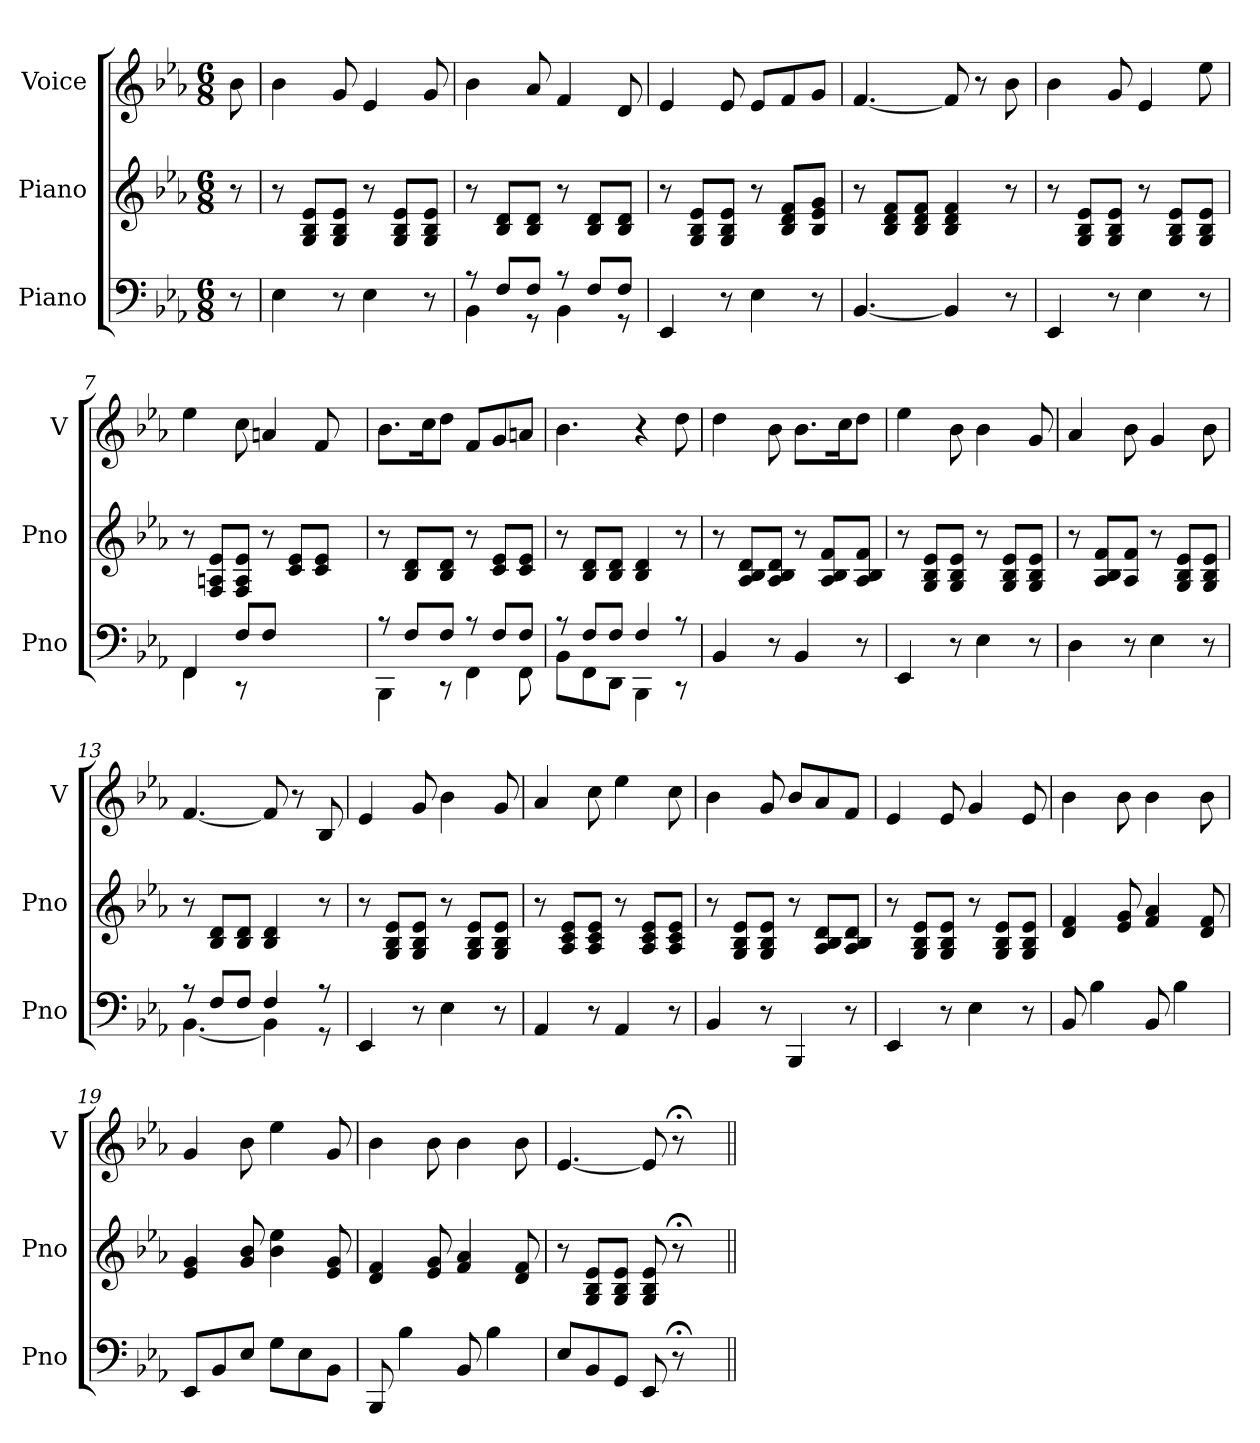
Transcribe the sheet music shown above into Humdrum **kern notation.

**kern	**kern	**kern
*part3	*part2	*part1
*staff3	*staff2	*staff1
*I"Piano	*I"Piano	*I"Voice
*I'Pno	*I'Pno	*I'V
*clefF4	*clefG2	*clefG2
*k[b-e-a-]	*k[b-e-a-]	*k[b-e-a-]
*M6/8	*M6/8	*M6/8
*MM118	*MM118	*MM118
=1	=1	=1
8r	8r	8b-\
=2	=2	=2
4E-\	8r	4b-\
.	8G/ 8B-/ 8e-/L	.
8r	8G/ 8B-/ 8e-/J	8g/
4E-\	8r	4e-/
.	8G/ 8B-/ 8e-/L	.
8r	8G/ 8B-/ 8e-/J	8g/
=3	=3	=3
*^	*	*
8r	4BB-\	8r	4b-\
8F/L	.	8B-/ 8d/L	.
8F/J	8r	8B-/ 8d/J	8a-/
8r	4BB-\	8r	4f/
8F/L	.	8B-/ 8d/L	.
8F/J	8r	8B-/ 8d/J	8d/
*v	*v	*	*
=4	=4	=4
4EE-/	8r	4e-/
.	8G/ 8B-/ 8e-/L	.
8r	8G/ 8B-/ 8e-/J	8e-/
4E-\	8r	8e-/L
.	8B-/ 8d/ 8f/L	8f/
8r	8B-/ 8e-/ 8g/J	8g/J
=5	=5	=5
[4.BB-/	8r	[4.f/
.	8B-/ 8d/ 8f/L	.
.	8B-/ 8d/ 8f/J	.
4BB-/]	4B-/ 4d/ 4f/	8f/]
.	.	8r
8r	8r	8b-\
=6	=6	=6
4EE-/	8r	4b-\
.	8G/ 8B-/ 8e-/L	.
8r	8G/ 8B-/ 8e-/J	8g/
4E-\	8r	4e-/
.	8G/ 8B-/ 8e-/L	.
8r	8G/ 8B-/ 8e-/J	8ee-\
!!LO:LB:g=z
=7	=7	=7
*^	*	*
4FF/	4FF\	8r	4ee-\
.	.	8F/ 8An/ 8e-/L	.
8F/L	8r	8F/ 8A/ 8e-/J	8cc\
8F/J	4.ryy	8r	4an/
4.ryy	.	8c/ 8e-/L	.
.	.	8c/ 8e-/J	8f/
.	8ryy	8ryy	8ryy
=8	=8	=8	=8
8r	4BBB-\	8r	8.b-\L
8F/L	.	8B-/ 8d/L	.
.	.	.	16cc\K
8F/J	8r	8B-/ 8d/J	8dd\J
8r	4FF\	8r	8f/L
8F/L	.	8c/ 8e-/L	8g/
8F/J	8FF\	8c/ 8e-/J	8an/J
=9	=9	=9	=9
8r	8BB-\L	8r	4.b-\
8F/L	8FF\	8B-/ 8d/L	.
8F/J	8DD\J	8B-/ 8d/J	.
4F/	4BBB-\	4B-/ 4d/	4r
8r	8r	8r	8dd\
*v	*v	*	*
=10	=10	=10
4BB-/	8r	4dd\
.	8A-/ 8B-/ 8d/L	.
8r	8A-/ 8B-/ 8d/J	8b-\
4BB-/	8r	8.b-\L
.	8A-/ 8B-/ 8f/L	.
.	.	16cc\K
8r	8A-/ 8B-/ 8f/J	8dd\J
=11	=11	=11
4EE-/	8r	4ee-\
.	8G/ 8B-/ 8e-/L	.
8r	8G/ 8B-/ 8e-/J	8b-\
4E-\	8r	4b-\
.	8G/ 8B-/ 8e-/L	.
8r	8G/ 8B-/ 8e-/J	8g/
!!LO:LB:g=z
=12	=12	=12
4D\	8r	4a-/
.	8A-/ 8B-/ 8f/L	.
8r	8A-/ 8f/J	8b-\
4E-\	8r	4g/
.	8G/ 8B-/ 8e-/L	.
8r	8G/ 8B-/ 8e-/J	8b-\
=13	=13	=13
*^	*	*
8r	[4.BB-\	8r	[4.f/
8F/L	.	8B-/ 8d/L	.
8F/J	.	8B-/ 8d/J	.
4F/	4BB-\]	4B-/ 4d/	8f/]
.	.	.	8r
8r	8r	8r	8B-/
*v	*v	*	*
=14	=14	=14
4EE-/	8r	4e-/
.	8G/ 8B-/ 8e-/L	.
8r	8G/ 8B-/ 8e-/J	8g/
4E-\	8r	4b-\
.	8G/ 8B-/ 8e-/L	.
8r	8G/ 8B-/ 8e-/J	8g/
=15	=15	=15
4AA-/	8r	4a-/
.	8A-/ 8c/ 8e-/L	.
8r	8A-/ 8c/ 8e-/J	8cc\
4AA-/	8r	4ee-\
.	8A-/ 8c/ 8e-/L	.
8r	8A-/ 8c/ 8e-/J	8cc\
=16	=16	=16
4BB-/	8r	4b-\
.	8G/ 8B-/ 8e-/L	.
8r	8G/ 8B-/ 8e-/J	8g/
4BBB-/	8r	8b-/L
.	8A-/ 8B-/ 8d/L	8a-/
8r	8A-/ 8B-/ 8d/J	8f/J
!!LO:LB:g=z
=17	=17	=17
4EE-/	8r	4e-/
.	8G/ 8B-/ 8e-/L	.
8r	8G/ 8B-/ 8e-/J	8e-/
4E-\	8r	4g/
.	8G/ 8B-/ 8e-/L	.
8r	8G/ 8B-/ 8e-/J	8e-/
=18	=18	=18
8BB-/	4d/ 4f/	4b-\
4B-\	.	.
.	8e-/ 8g/	8b-\
8BB-/	4f/ 4a-/	4b-\
4B-\	.	.
.	8d/ 8f/	8b-\
=19	=19	=19
8EE-/L	4e-/ 4g/	4g/
8BB-/	.	.
8E-/J	8g/ 8b-/	8b-\
8G\L	4b-\ 4ee-\	4ee-\
8E-\	.	.
8BB-\J	8e-/ 8g/	8g/
=20	=20	=20
8BBB-/	4d/ 4f/	4b-\
4B-\	.	.
.	8e-/ 8g/	8b-\
8BB-/	4f/ 4a-/	4b-\
4B-\	.	.
.	8d/ 8f/	8b-\
=21	=21	=21
8E-/L	8r	[4.e-/
8BB-/	8G/ 8B-/ 8e-/L	.
8GG/J	8G/ 8B-/ 8e-/J	.
8EE-/	8G/ 8B-/ 8e-/	8e-/]
8r;	8r;	8r;
8ryy	8ryy	8ryy
=||	=||	=||
*-	*-	*-
